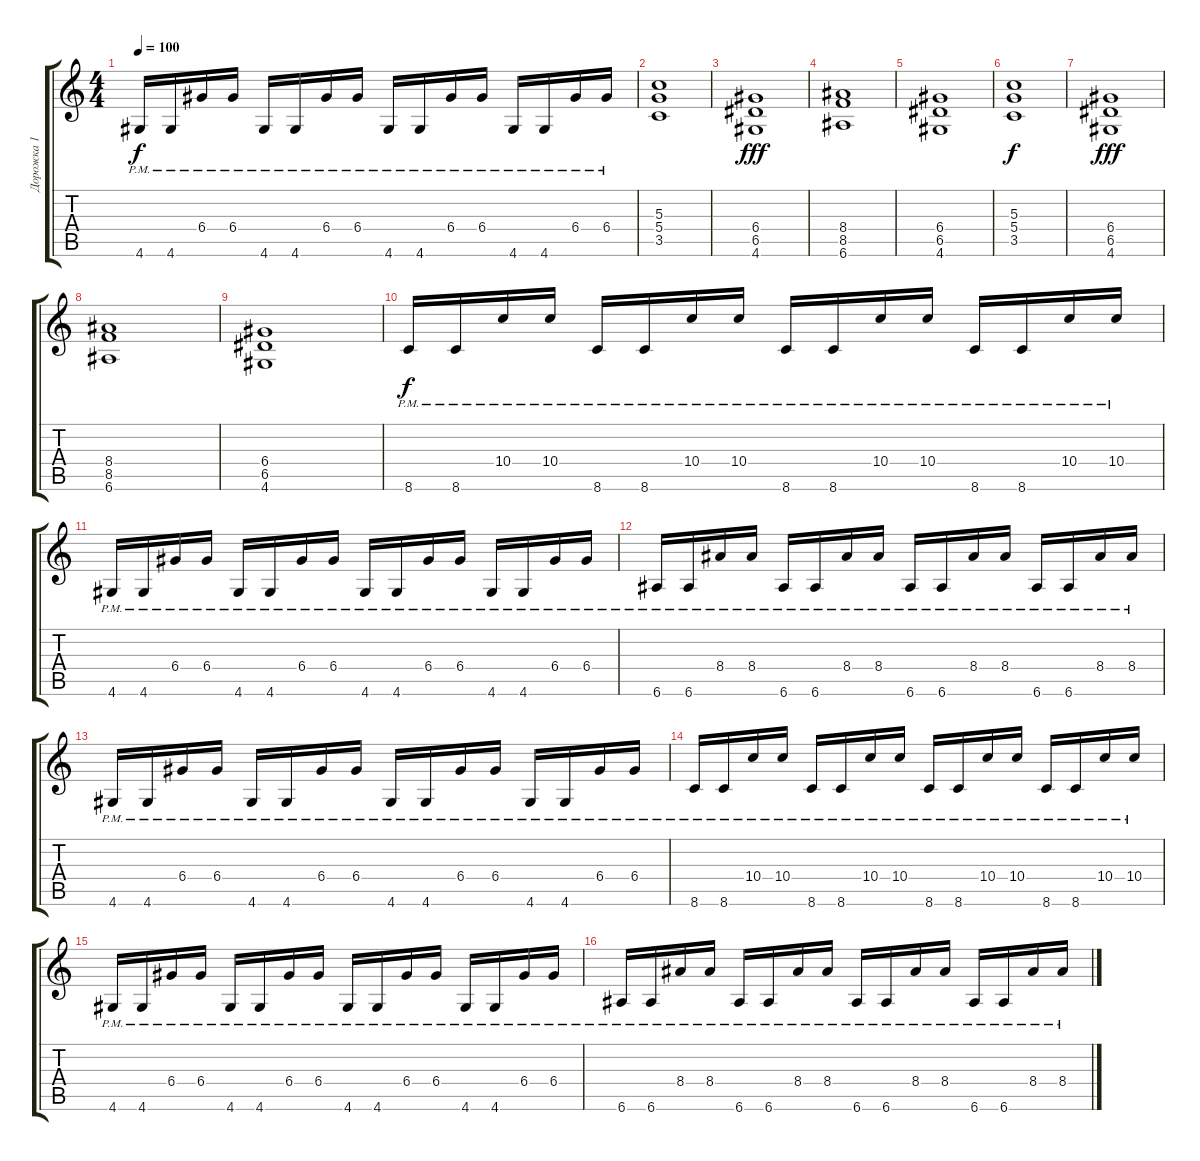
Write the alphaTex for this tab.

\track ("Дорожка 1" "Дорожка 1") {instrument distortionguitar}
\staff {score tabs}
\tuning (E4 B3 G3 D3 A2 E2) {hide}
\ts (4 4)
\tempo 100
\clef g2
\ks c
4.6{pm}.16{dy f} 4.6{pm}.16 6.4{pm}.16 6.4{pm}.16 4.6{pm}.16 4.6{pm}.16 6.4{pm}.16 6.4{pm}.16 4.6{pm}.16 4.6{pm}.16 6.4{pm}.16 6.4{pm}.16 4.6{pm}.16 4.6{pm}.16 6.4{pm}.16 6.4{pm}.16 |
(5.3 5.4 3.5).1 |
(6.4 6.5 4.6).1{dy fff} |
(8.4 8.5 6.6).1 |
(6.4 6.5 4.6).1 |
(5.3 5.4 3.5).1{dy f} |
(6.4 6.5 4.6).1{dy fff} |
(8.4 8.5 6.6).1 |
(6.4 6.5 4.6).1 |
8.6{pm}.16{dy f} 8.6{pm}.16 10.4{pm}.16 10.4{pm}.16 8.6{pm}.16 8.6{pm}.16 10.4{pm}.16 10.4{pm}.16 8.6{pm}.16 8.6{pm}.16 10.4{pm}.16 10.4{pm}.16 8.6{pm}.16 8.6{pm}.16 10.4{pm}.16 10.4{pm}.16 |
4.6{pm}.16 4.6{pm}.16 6.4{pm}.16 6.4{pm}.16 4.6{pm}.16 4.6{pm}.16 6.4{pm}.16 6.4{pm}.16 4.6{pm}.16 4.6{pm}.16 6.4{pm}.16 6.4{pm}.16 4.6{pm}.16 4.6{pm}.16 6.4{pm}.16 6.4{pm}.16 |
6.6{pm}.16 6.6{pm}.16 8.4{pm}.16 8.4{pm}.16 6.6{pm}.16 6.6{pm}.16 8.4{pm}.16 8.4{pm}.16 6.6{pm}.16 6.6{pm}.16 8.4{pm}.16 8.4{pm}.16 6.6{pm}.16 6.6{pm}.16 8.4{pm}.16 8.4{pm}.16 |
4.6{pm}.16 4.6{pm}.16 6.4{pm}.16 6.4{pm}.16 4.6{pm}.16 4.6{pm}.16 6.4{pm}.16 6.4{pm}.16 4.6{pm}.16 4.6{pm}.16 6.4{pm}.16 6.4{pm}.16 4.6{pm}.16 4.6{pm}.16 6.4{pm}.16 6.4{pm}.16 |
8.6{pm}.16 8.6{pm}.16 10.4{pm}.16 10.4{pm}.16 8.6{pm}.16 8.6{pm}.16 10.4{pm}.16 10.4{pm}.16 8.6{pm}.16 8.6{pm}.16 10.4{pm}.16 10.4{pm}.16 8.6{pm}.16 8.6{pm}.16 10.4{pm}.16 10.4{pm}.16 |
4.6{pm}.16 4.6{pm}.16 6.4{pm}.16 6.4{pm}.16 4.6{pm}.16 4.6{pm}.16 6.4{pm}.16 6.4{pm}.16 4.6{pm}.16 4.6{pm}.16 6.4{pm}.16 6.4{pm}.16 4.6{pm}.16 4.6{pm}.16 6.4{pm}.16 6.4{pm}.16 |
6.6{pm}.16 6.6{pm}.16 8.4{pm}.16 8.4{pm}.16 6.6{pm}.16 6.6{pm}.16 8.4{pm}.16 8.4{pm}.16 6.6{pm}.16 6.6{pm}.16 8.4{pm}.16 8.4{pm}.16 6.6{pm}.16 6.6{pm}.16 8.4{pm}.16 8.4{pm}.16
